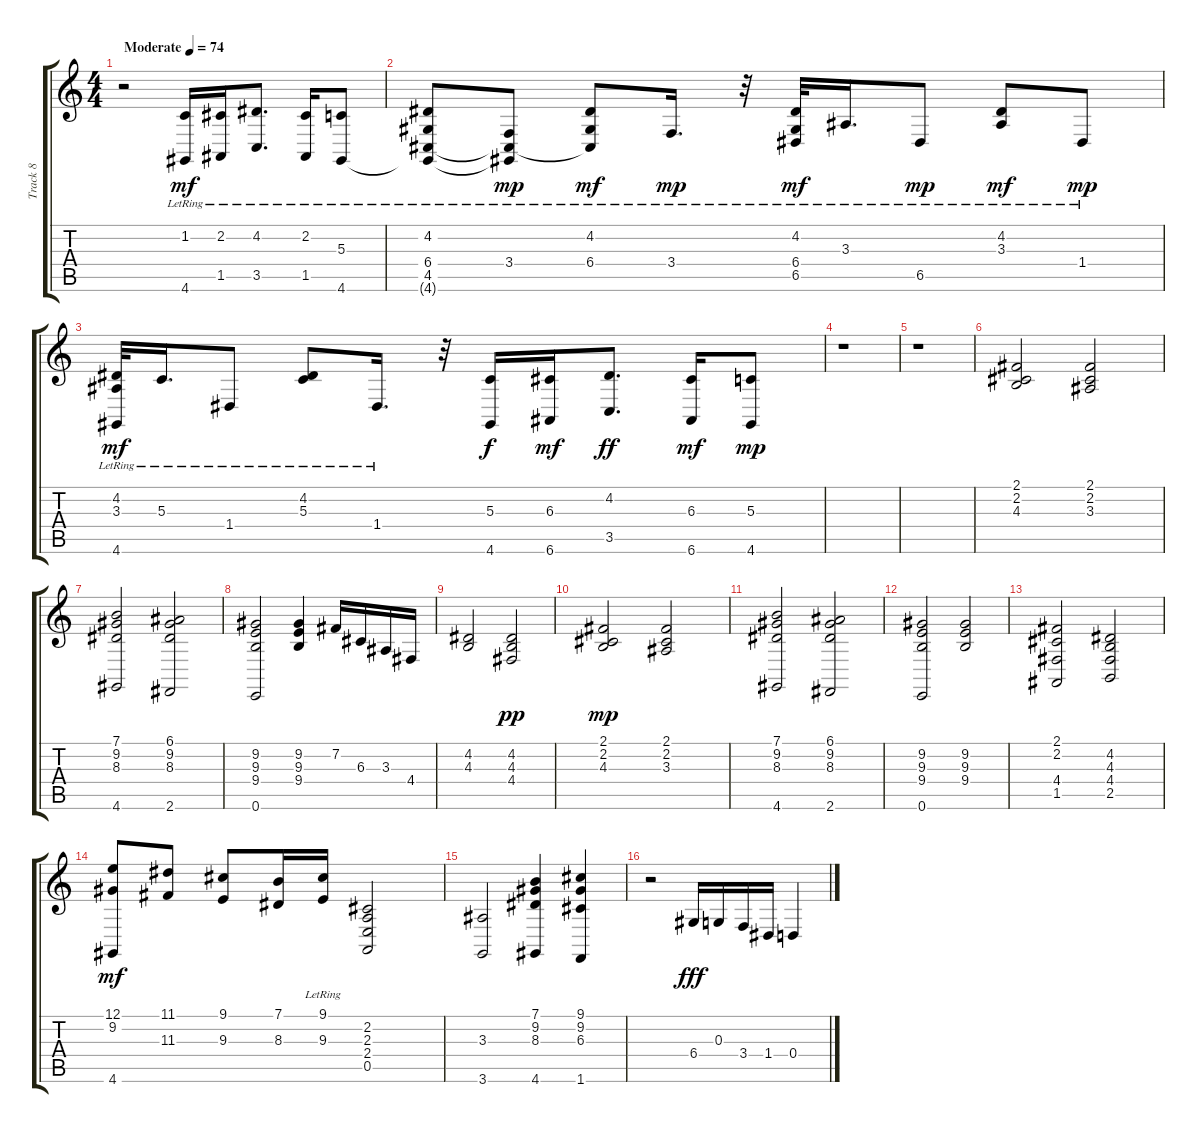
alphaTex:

\track ("Track 8" "Track 8") {instrument brasssection}
\staff {score tabs}
\tuning (E4 B3 G3 D3 A2 E2) {hide}
\ts (4 4)
\tempo (74 "Moderate")
\clef g2
\ks c
r.2{dy mf volume 8 instrument fx1rain} (1.2{lr} 4.6{lr}).16 (2.2{lr} 1.5{lr}).16 (4.2{lr} 3.5{lr}).8{d} (2.2{lr} 1.5{lr}).16 (5.3{lr} 4.6).8 |
(4.2{lr} 6.4{lr} 4.5 4.6{t}).8 (3.4{lr} 4.5{t} 4.6{t}).8{dy mp} (4.2{lr} 6.4{lr} 4.5{t}).8{dy mf} 3.4{lr}.16{d dy mp} r.32 (4.2{lr} 6.4{lr} 6.5).32{dy mf} 3.3{lr}.16{d} 6.5{lr}.8{dy mp} (4.2{lr} 3.3{lr}).8{dy mf} 1.4{lr}.8{dy mp} |
(4.2{lr} 3.3{lr} 4.6{lr}).32{dy mf} 5.3{lr}.16{d} 1.4{lr}.8 (4.2{lr} 5.3{lr}).8 1.4{lr}.16{d} r.32 (5.3 4.6).16{dy f} (6.3 6.6).16{dy mf} (4.2 3.5).8{d dy ff} (6.3 6.6).16{dy mf} (5.3 4.6).8{dy mp} |
r.1 |
r.1 |
(2.1 2.2 4.3).2{instrument pad2warm} (2.1 2.2 3.3).2 |
(7.1 9.2 8.3 4.6).2 (6.1 9.2 8.3 2.6).2 |
(9.2 9.3 9.4 0.6).2 (9.2 9.3 9.4).4 7.2.16 6.3.16 3.3.16 4.4.16 |
(4.2 4.3).2 (4.2 4.3 4.4).2{dy pp} |
(2.1 2.2 4.3).2{dy mp} (2.1 2.2 3.3).2 |
(7.1 9.2 8.3 4.6).2 (6.1 9.2 8.3 2.6).2 |
(9.2 9.3 9.4 0.6).2 (9.2 9.3 9.4).2 |
(2.1 2.2 4.4 1.5).2{balance 4 instrument synthstrings1} (4.2 4.3 4.4 2.5).2 |
(12.1 9.2 4.6).8{dy mf instrument synthstrings2} (11.1 11.3).8 (9.1 9.3).8 (7.1 8.3).16 (9.1 9.3{lr}).16 (2.2 2.3 2.4 0.5).2 |
(3.3 3.6).2{instrument synthstrings1} (7.1 9.2 8.3 4.6).4 (9.1 9.2 6.3 1.6).4 |
r.2 6.4.16{dy fff volume 11 instrument stringensemble1} 0.3.16 3.4.16 1.4.16 0.4.4
